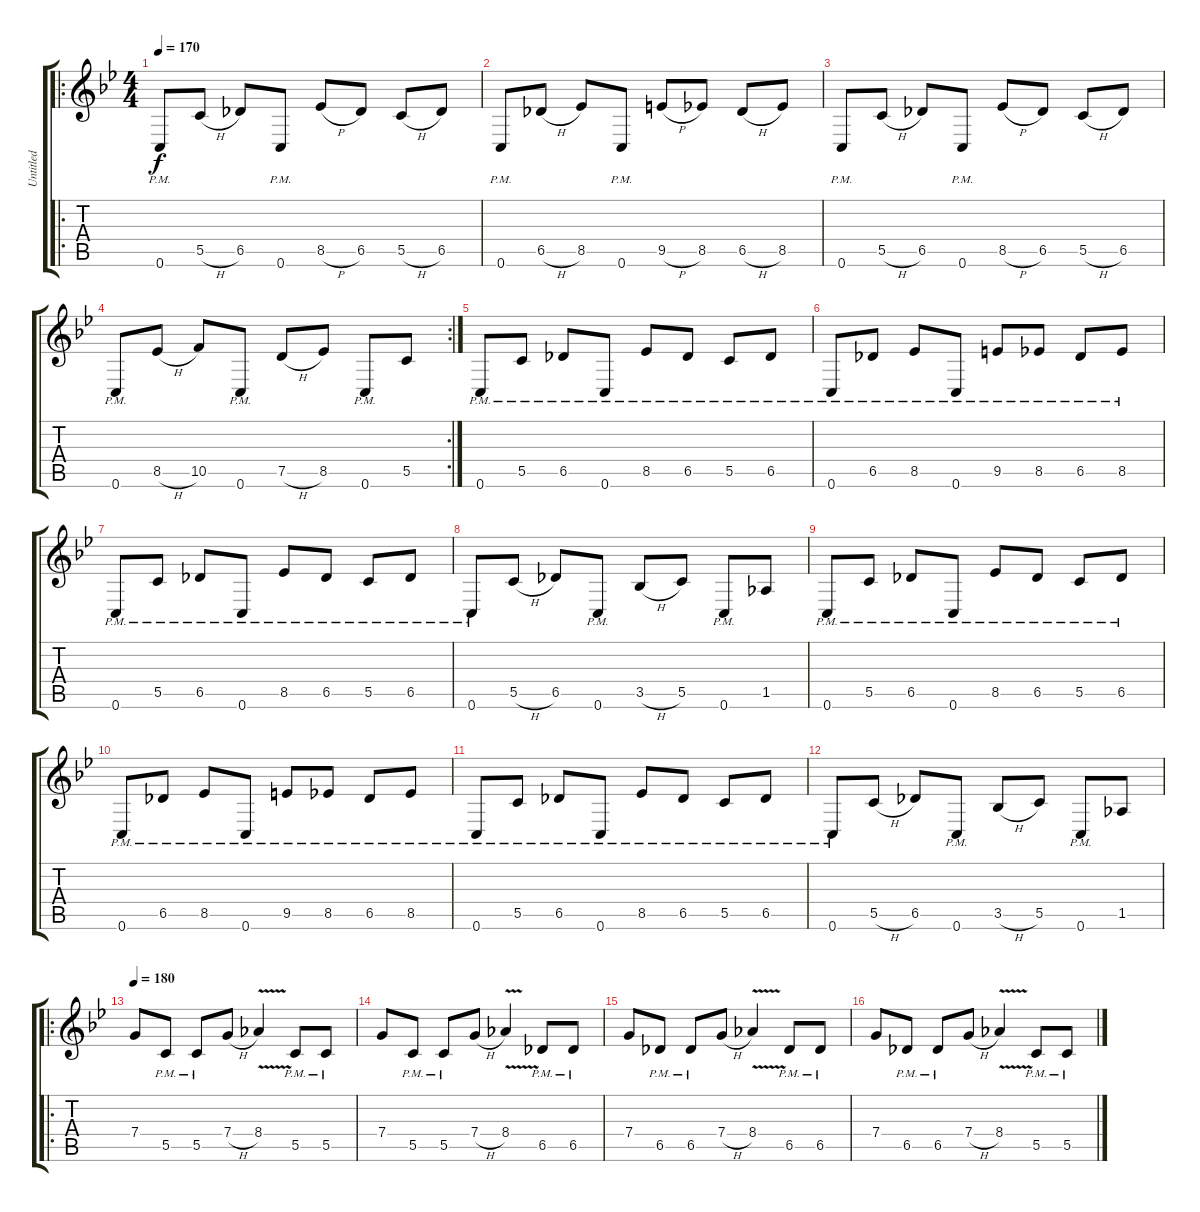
\track ("Untitled" "Untitled") {instrument distortionguitar}
\staff {score tabs}
\tuning (D4 A3 F3 C3 G2 C2) {hide}
\ro
\ts (4 4)
\tempo 170
\clef g2
\ks bb
0.6{pm}.8{dy f} 5.5{h}.8 6.5.8 0.6{pm}.8 8.5{h}.8 6.5.8 5.5{h}.8 6.5.8 |
0.6{pm}.8 6.5{h}.8 8.5.8 0.6{pm}.8 9.5{h}.8 8.5.8 6.5{h}.8 8.5.8 |
0.6{pm}.8 5.5{h}.8 6.5.8 0.6{pm}.8 8.5{h}.8 6.5.8 5.5{h}.8 6.5.8 |
\rc 2
0.6{pm}.8 8.5{h}.8 10.5.8 0.6{pm}.8 7.5{h}.8 8.5.8 0.6{pm}.8 5.5.8 |
0.6{pm}.8 5.5{pm}.8 6.5{pm}.8 0.6{pm}.8 8.5{pm}.8 6.5{pm}.8 5.5{pm}.8 6.5{pm}.8 |
0.6{pm}.8 6.5{pm}.8 8.5{pm}.8 0.6{pm}.8 9.5{pm}.8 8.5{pm}.8 6.5{pm}.8 8.5{pm}.8 |
0.6{pm}.8 5.5{pm}.8 6.5{pm}.8 0.6{pm}.8 8.5{pm}.8 6.5{pm}.8 5.5{pm}.8 6.5{pm}.8 |
0.6{pm}.8 5.5{h}.8 6.5.8 0.6{pm}.8 3.5{h}.8 5.5.8 0.6{pm}.8 1.5.8 |
0.6{pm}.8 5.5{pm}.8 6.5{pm}.8 0.6{pm}.8 8.5{pm}.8 6.5{pm}.8 5.5{pm}.8 6.5{pm}.8 |
0.6{pm}.8 6.5{pm}.8 8.5{pm}.8 0.6{pm}.8 9.5{pm}.8 8.5{pm}.8 6.5{pm}.8 8.5{pm}.8 |
0.6{pm}.8 5.5{pm}.8 6.5{pm}.8 0.6{pm}.8 8.5{pm}.8 6.5{pm}.8 5.5{pm}.8 6.5{pm}.8 |
0.6{pm}.8 5.5{h}.8 6.5.8 0.6{pm}.8 3.5{h}.8 5.5.8 0.6{pm}.8 1.5.8 |
\ro
\tempo 180
7.4.8 5.5{pm}.8 5.5{pm}.8 7.4{h}.8 8.4{v}.4 5.5{pm}.8 5.5{pm}.8 |
7.4.8 5.5{pm}.8 5.5{pm}.8 7.4{h}.8 8.4{v}.4 6.5{pm}.8 6.5{pm}.8 |
7.4.8 6.5{pm}.8 6.5{pm}.8 7.4{h}.8 8.4{v}.4 6.5{pm}.8 6.5{pm}.8 |
7.4.8 6.5{pm}.8 6.5{pm}.8 7.4{h}.8 8.4{v}.4 5.5{pm}.8 5.5{pm}.8
